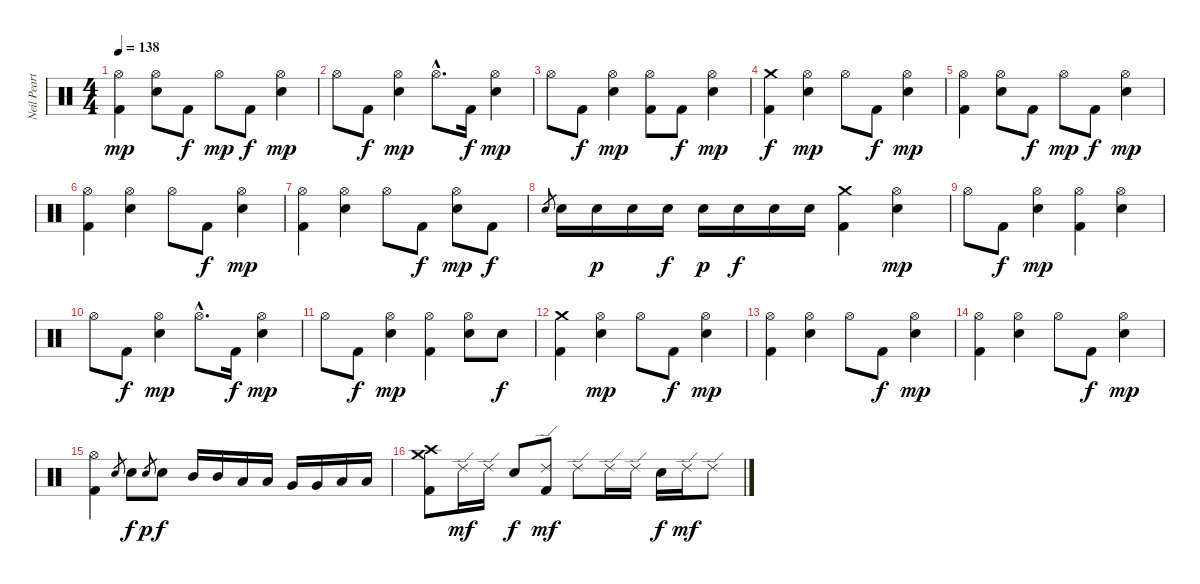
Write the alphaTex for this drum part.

\track ("Neil Peart, Percusión" "Neil Peart") {instrument percussion}
\staff {score}
\articulation defaults
\ts (4 4)
\tempo 138
\clef neutral
\ks c
("Hi-Hat (open)" "Kick (hit) 2").4{dy mp} ("Hi-Hat (open)" "Electric Snare (hit)").8 "Kick (hit) 2".8{dy f} "Hi-Hat (open)".8{dy mp} "Kick (hit) 2".8{dy f} ("Hi-Hat (open)" "Electric Snare (hit)").4{dy mp} |
"Hi-Hat (open)".8 "Kick (hit) 2".8{dy f} ("Hi-Hat (open)" "Electric Snare (hit)").4{dy mp} "Hi-Hat (open)"{hac}.8{d} "Kick (hit) 2".16{dy f} ("Hi-Hat (open)" "Electric Snare (hit)").4{dy mp} |
"Hi-Hat (open)".8 "Kick (hit) 2".8{dy f} ("Hi-Hat (open)" "Electric Snare (hit)").4{dy mp} ("Hi-Hat (open)" "Kick (hit) 2").8 "Kick (hit) 2".8{dy f} ("Hi-Hat (open)" "Electric Snare (hit)").4{dy mp} |
("Crash medium (hit)" "Kick (hit) 2").4{dy f} ("Hi-Hat (open)" "Electric Snare (hit)").4{dy mp} "Hi-Hat (open)".8 "Kick (hit) 2".8{dy f} ("Hi-Hat (open)" "Electric Snare (hit)").4{dy mp} |
("Hi-Hat (open)" "Kick (hit) 2").4 ("Hi-Hat (open)" "Electric Snare (hit)").8 "Kick (hit) 2".8{dy f} "Hi-Hat (open)".8{dy mp} "Kick (hit) 2".8{dy f} ("Hi-Hat (open)" "Electric Snare (hit)").4{dy mp} |
("Hi-Hat (open)" "Kick (hit) 2").4 ("Hi-Hat (open)" "Electric Snare (hit)").4 "Hi-Hat (open)".8 "Kick (hit) 2".8{dy f} ("Hi-Hat (open)" "Electric Snare (hit)").4{dy mp} |
("Hi-Hat (open)" "Kick (hit) 2").4 ("Hi-Hat (open)" "Electric Snare (hit)").4 "Hi-Hat (open)".8 "Kick (hit) 2".8{dy f} ("Hi-Hat (open)" "Electric Snare (hit)").8{dy mp} "Kick (hit) 2".8{dy f} |
"Electric Snare (hit)".8{gr} "Electric Snare (hit)".16 "Electric Snare (hit)".16{dy p} "Electric Snare (hit)".16 "Electric Snare (hit)".16{dy f} "Electric Snare (hit)".16{dy p} "Electric Snare (hit)".16{dy f} "Electric Snare (hit)".16 "Electric Snare (hit)".16 ("Crash medium (hit)" "Kick (hit) 2").4 ("Hi-Hat (open)" "Electric Snare (hit)").4{dy mp} |
"Hi-Hat (open)".8 "Kick (hit) 2".8{dy f} ("Hi-Hat (open)" "Electric Snare (hit)").4{dy mp} ("Hi-Hat (open)" "Kick (hit) 2").4 ("Hi-Hat (open)" "Electric Snare (hit)").4 |
"Hi-Hat (open)".8 "Kick (hit) 2".8{dy f} ("Hi-Hat (open)" "Electric Snare (hit)").4{dy mp} "Hi-Hat (open)"{hac}.8{d} "Kick (hit) 2".16{dy f} ("Hi-Hat (open)" "Electric Snare (hit)").4{dy mp} |
"Hi-Hat (open)".8 "Kick (hit) 2".8{dy f} ("Hi-Hat (open)" "Electric Snare (hit)").4{dy mp} ("Hi-Hat (open)" "Kick (hit) 2").4 ("Hi-Hat (open)" "Electric Snare (hit)").8 "Electric Snare (hit)".8{dy f} |
("Crash medium (hit)" "Kick (hit) 2").4 ("Hi-Hat (open)" "Electric Snare (hit)").4{dy mp} "Hi-Hat (open)".8 "Kick (hit) 2".8{dy f} ("Hi-Hat (open)" "Electric Snare (hit)").4{dy mp} |
("Hi-Hat (open)" "Kick (hit) 2").4 ("Hi-Hat (open)" "Electric Snare (hit)").4 "Hi-Hat (open)".8 "Kick (hit) 2".8{dy f} ("Hi-Hat (open)" "Electric Snare (hit)").4{dy mp} |
("Hi-Hat (open)" "Kick (hit) 2").4 ("Hi-Hat (open)" "Electric Snare (hit)").4 "Hi-Hat (open)".8 "Kick (hit) 2".8{dy f} ("Hi-Hat (open)" "Electric Snare (hit)").4{dy mp} |
("Hi-Hat (open)" "Kick (hit) 2").4 "Electric Snare (hit)".8{gr} "Electric Snare (hit)".8{dy f} "Electric Snare (hit)".8{gr dy p} "Electric Snare (hit)".8{dy f} "Mid Tom (hit)".16 "Mid Tom (hit)".16 "Low Tom (hit)".16 "Low Tom (hit)".16 "Very Low Tom (hit)".16 "Very Low Tom (hit)".16 "Low Floor Tom (hit)".16 "Low Floor Tom (hit)".16 |
("Crash medium (hit)" "Crash high (hit)" "Kick (hit) 2").8 "Ride (edge) 2".16{dy mf} "Ride (edge) 2".16 "Electric Snare (hit)".8{dy f} ("Ride (edge) 2" "Kick (hit) 2").8{dy mf} "Ride (edge) 2".8 "Ride (edge) 2".16 "Ride (edge) 2".16 "Electric Snare (hit)".16{dy f} "Ride (edge) 2".16{dy mf} "Ride (edge) 2".8
